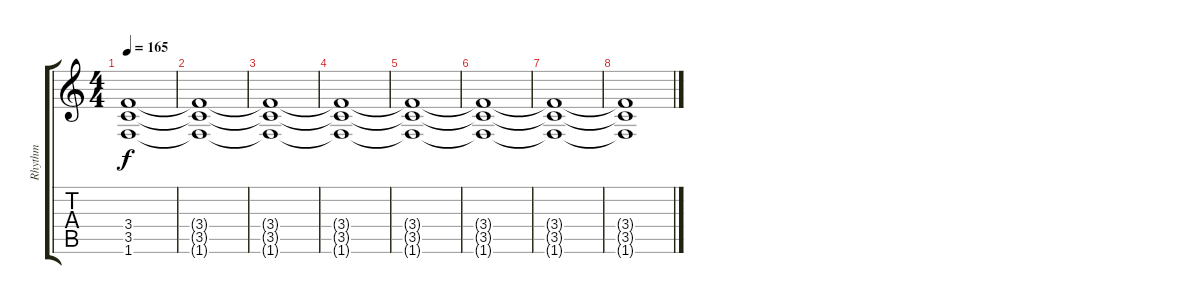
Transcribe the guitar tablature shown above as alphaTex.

\track ("Rhythm" "Rhythm") {instrument distortionguitar}
\staff {score tabs}
\tuning (E4 B3 G3 D3 A2 E2) {hide}
\ts (4 4)
\tempo 165
\clef g2
\ks c
(3.4{t} 3.5{t} 1.6{t}).1{dy f volume 7} |
(3.4{t} 3.5{t} 1.6{t}).1{volume 7} |
(3.4{t} 3.5{t} 1.6{t}).1{volume 6} |
(3.4{t} 3.5{t} 1.6{t}).1{volume 6} |
(3.4{t} 3.5{t} 1.6{t}).1{volume 5} |
(3.4{t} 3.5{t} 1.6{t}).1{volume 4} |
(3.4{t} 3.5{t} 1.6{t}).1{volume 3} |
(3.4{t} 3.5{t} 1.6{t}).1{volume 2}
